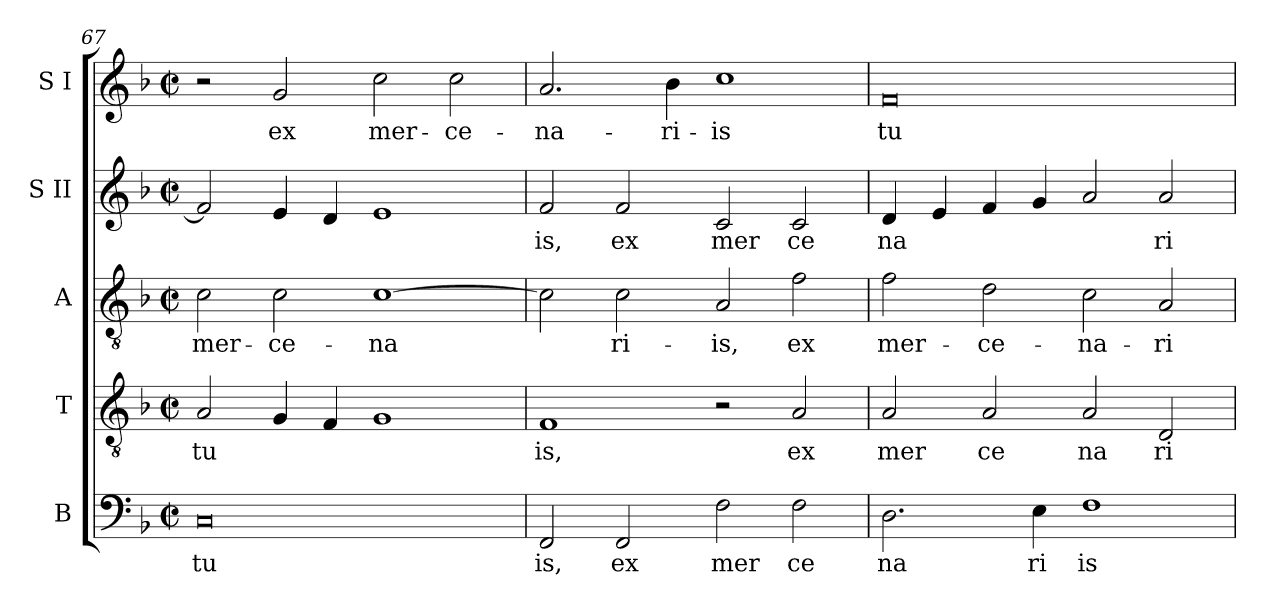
**kern	**text	**kern	**text	**kern	**text	**kern	**text	**kern	**text
*part5	*part5	*part4	*part4	*part3	*part3	*part2	*part2	*part1	*part1
*staff5	*staff5	*staff4	*staff4	*staff3	*staff3	*staff2	*staff2	*staff1	*staff1
*I"B	*	*I"T	*	*I"A	*	*I"S II	*	*I"S I	*
*clefF4	*	*clefGv2	*	*clefGv2	*	*clefG2	*	*clefG2	*
*k[b-]	*	*k[b-]	*	*k[b-]	*	*k[b-]	*	*k[b-]	*
*F:	*	*F:	*	*F:	*	*F:	*	*F:	*
*M2/2	*	*M2/2	*	*M2/2	*	*M2/2	*	*M2/2	*
*met(c|)	*	*met(c|)	*	*met(c|)	*	*met(c|)	*	*met(c|)	*
=67	=67	=67	=67	=67	=67	=67	=67	=67	=67
!	!LO:LY:b:cj	!	!LO:LY:b:cj	!	!LO:LY:b:cj	!	!LO:LY:b:cj	!	!
0C	tu	2A/	tu	2c\	mer-	2f/]	.	2r	.
!	!	!	!LO:LY:b:cj	!	!LO:LY:b:cj	!	!LO:LY:b:cj	!	!LO:LY:b:cj
.	.	4G/	.	2c\	-ce-	4e/	.	2g/	ex
!	!	!	!LO:LY:b:cj	!	!	!	!LO:LY:b:cj	!	!
.	.	4F/	.	.	.	4d/	.	.	.
!	!	!	!LO:LY:b:cj	!	!LO:LY:b:cj	!	!LO:LY:b:cj	!	!LO:LY:b:cj
.	.	1G	.	[>1c	-na-	1e	.	2cc\	mer-
!	!	!	!	!	!	!	!	!	!LO:LY:b:cj
.	.	.	.	.	.	.	.	2cc\	-ce-
=68	=68	=68	=68	=68	=68	=68	=68	=68	=68
!	!LO:LY:b:cj	!	!LO:LY:b:cj	!	!LO:LY:b:cj	!	!LO:LY:b:cj	!	!LO:LY:b:cj
2FF/	is,	1F	is,	2c\]	--	2f/	is,	2.a/	-na-
!	!LO:LY:b:cj	!	!	!	!LO:LY:b:cj	!	!LO:LY:b:cj	!	!
2FF/	ex	.	.	2c\	-ri-	2f/	ex	.	.
!	!	!	!	!	!	!	!	!	!LO:LY:b:cj
.	.	.	.	.	.	.	.	4b-\	-ri-
!	!LO:LY:b:cj	!	!	!	!LO:LY:b:cj	!	!LO:LY:b:cj	!	!LO:LY:b:cj
2F\	mer	2r	.	2A/	-is,	2c/	mer	1cc	-is
!	!LO:LY:b:cj	!	!LO:LY:b:cj	!	!LO:LY:b:cj	!	!LO:LY:b:cj	!	!
2F\	ce	2A/	ex	2f\	ex	2c/	ce	.	.
=69	=69	=69	=69	=69	=69	=69	=69	=69	=69
!	!LO:LY:b:cj	!	!LO:LY:b:cj	!	!LO:LY:b:cj	!	!LO:LY:b:cj	!	!LO:LY:b:cj
2.D\	na	2A/	mer	2f\	mer-	4d/	na	0f	tu-
!	!	!	!	!	!	!	!LO:LY:b:cj	!	!
.	.	.	.	.	.	4e/	.	.	.
!	!	!	!LO:LY:b:cj	!	!LO:LY:b:cj	!	!LO:LY:b:cj	!	!
.	.	2A/	ce	2d\	-ce-	4f/	.	.	.
!	!LO:LY:b:cj	!	!	!	!	!	!LO:LY:b:cj	!	!
4E\	ri	.	.	.	.	4g/	.	.	.
!	!LO:LY:b:cj	!	!LO:LY:b:cj	!	!LO:LY:b:cj	!	!LO:LY:b:cj	!	!
1F	is	2A/	na	2c\	-na-	2a/	.	.	.
!	!	!	!LO:LY:b:cj	!	!LO:LY:b:cj	!	!LO:LY:b:cj	!	!
.	.	2D/	ri	2A/	-ri-	2a/	ri	.	.
=	=	=	=	=	=	=	=	=	=
*-	*-	*-	*-	*-	*-	*-	*-	*-	*-
